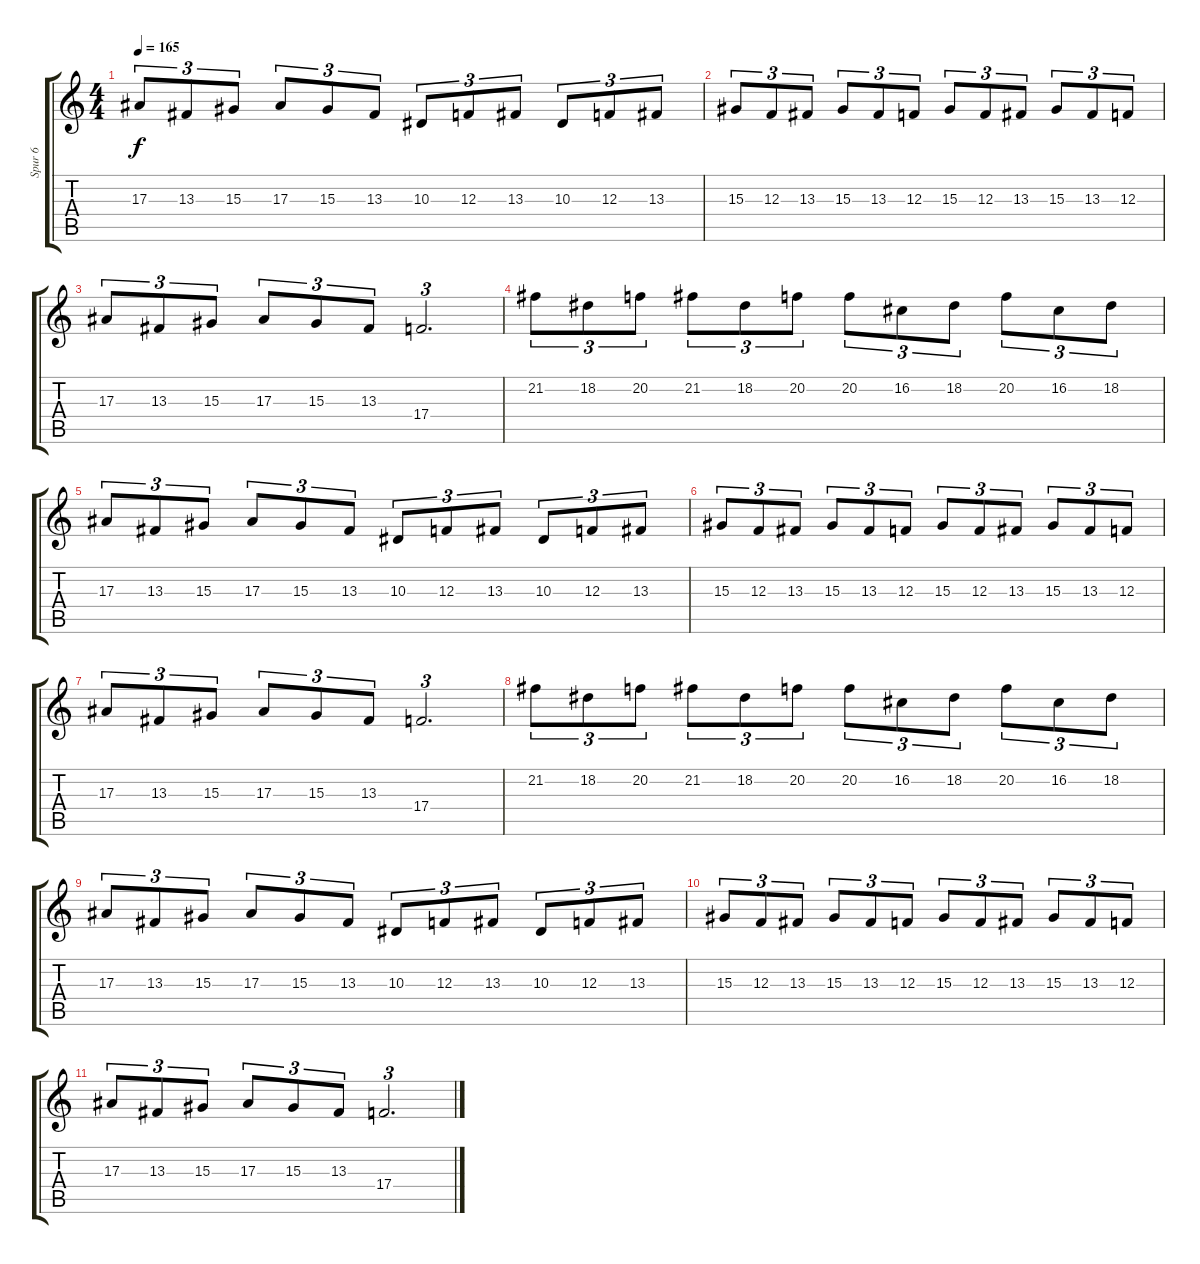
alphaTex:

\track ("Spur 6" "Spur 6") {instrument harpsichord}
\staff {score tabs}
\tuning (D4 A3 F3 C3 G2 D2) {hide}
\ts (4 4)
\tempo 165
\clef g2
\ks c
17.3.8{tu (3 2) dy f} 13.3.8{tu (3 2)} 15.3.8{tu (3 2)} 17.3.8{tu (3 2)} 15.3.8{tu (3 2)} 13.3.8{tu (3 2)} 10.3.8{tu (3 2)} 12.3.8{tu (3 2)} 13.3.8{tu (3 2)} 10.3.8{tu (3 2)} 12.3.8{tu (3 2)} 13.3.8{tu (3 2)} |
15.3.8{tu (3 2)} 12.3.8{tu (3 2)} 13.3.8{tu (3 2)} 15.3.8{tu (3 2)} 13.3.8{tu (3 2)} 12.3.8{tu (3 2)} 15.3.8{tu (3 2)} 12.3.8{tu (3 2)} 13.3.8{tu (3 2)} 15.3.8{tu (3 2)} 13.3.8{tu (3 2)} 12.3.8{tu (3 2)} |
17.3.8{tu (3 2)} 13.3.8{tu (3 2)} 15.3.8{tu (3 2)} 17.3.8{tu (3 2)} 15.3.8{tu (3 2)} 13.3.8{tu (3 2)} 17.4.2{d tu (3 2)} |
21.2.8{tu (3 2)} 18.2.8{tu (3 2)} 20.2.8{tu (3 2)} 21.2.8{tu (3 2)} 18.2.8{tu (3 2)} 20.2.8{tu (3 2)} 20.2.8{tu (3 2)} 16.2.8{tu (3 2)} 18.2.8{tu (3 2)} 20.2.8{tu (3 2)} 16.2.8{tu (3 2)} 18.2.8{tu (3 2)} |
17.3.8{tu (3 2)} 13.3.8{tu (3 2)} 15.3.8{tu (3 2)} 17.3.8{tu (3 2)} 15.3.8{tu (3 2)} 13.3.8{tu (3 2)} 10.3.8{tu (3 2)} 12.3.8{tu (3 2)} 13.3.8{tu (3 2)} 10.3.8{tu (3 2)} 12.3.8{tu (3 2)} 13.3.8{tu (3 2)} |
15.3.8{tu (3 2)} 12.3.8{tu (3 2)} 13.3.8{tu (3 2)} 15.3.8{tu (3 2)} 13.3.8{tu (3 2)} 12.3.8{tu (3 2)} 15.3.8{tu (3 2)} 12.3.8{tu (3 2)} 13.3.8{tu (3 2)} 15.3.8{tu (3 2)} 13.3.8{tu (3 2)} 12.3.8{tu (3 2)} |
17.3.8{tu (3 2)} 13.3.8{tu (3 2)} 15.3.8{tu (3 2)} 17.3.8{tu (3 2)} 15.3.8{tu (3 2)} 13.3.8{tu (3 2)} 17.4.2{d tu (3 2)} |
21.2.8{tu (3 2)} 18.2.8{tu (3 2)} 20.2.8{tu (3 2)} 21.2.8{tu (3 2)} 18.2.8{tu (3 2)} 20.2.8{tu (3 2)} 20.2.8{tu (3 2)} 16.2.8{tu (3 2)} 18.2.8{tu (3 2)} 20.2.8{tu (3 2)} 16.2.8{tu (3 2)} 18.2.8{tu (3 2)} |
17.3.8{tu (3 2)} 13.3.8{tu (3 2)} 15.3.8{tu (3 2)} 17.3.8{tu (3 2)} 15.3.8{tu (3 2)} 13.3.8{tu (3 2)} 10.3.8{tu (3 2)} 12.3.8{tu (3 2)} 13.3.8{tu (3 2)} 10.3.8{tu (3 2)} 12.3.8{tu (3 2)} 13.3.8{tu (3 2)} |
15.3.8{tu (3 2)} 12.3.8{tu (3 2)} 13.3.8{tu (3 2)} 15.3.8{tu (3 2)} 13.3.8{tu (3 2)} 12.3.8{tu (3 2)} 15.3.8{tu (3 2)} 12.3.8{tu (3 2)} 13.3.8{tu (3 2)} 15.3.8{tu (3 2)} 13.3.8{tu (3 2)} 12.3.8{tu (3 2)} |
17.3.8{tu (3 2)} 13.3.8{tu (3 2)} 15.3.8{tu (3 2)} 17.3.8{tu (3 2)} 15.3.8{tu (3 2)} 13.3.8{tu (3 2)} 17.4.2{d tu (3 2)}
